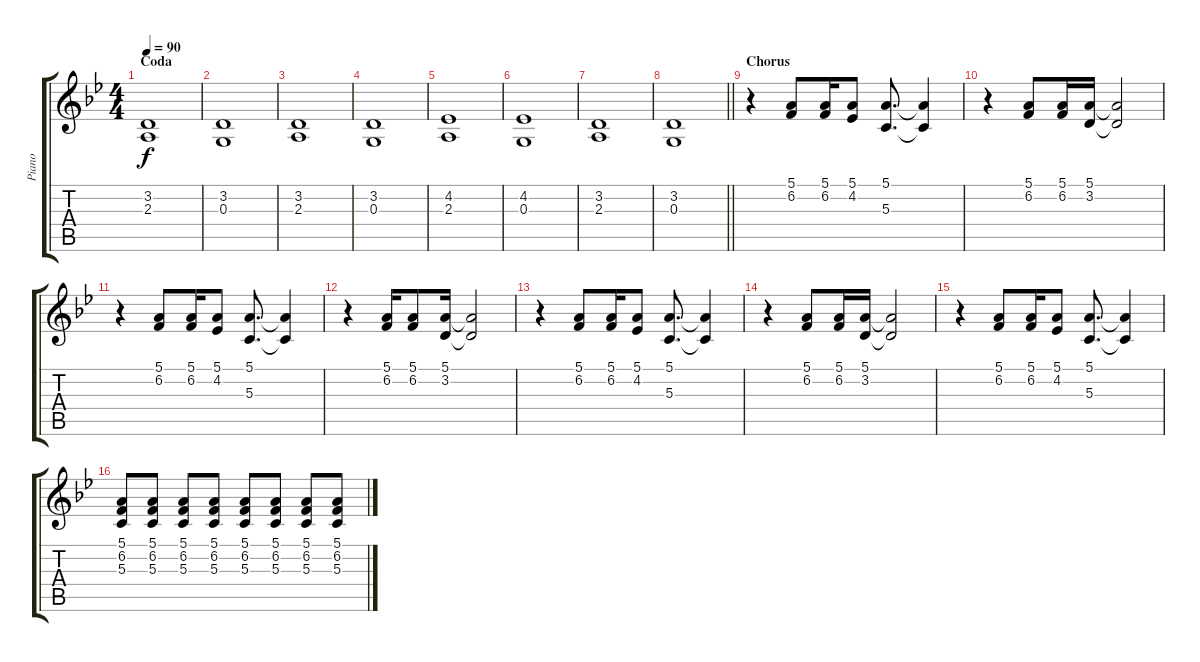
\track ("Piano" "Piano") {instrument acousticgrandpiano}
\staff {score tabs}
\tuning (E4 B3 G3 D3 A2 E2) {hide}
\ts (4 4)
\section ("" "Coda")
\tempo 90
\clef g2
\ks bb
(3.2 2.3).1{dy f} |
(3.2 0.3).1 |
(3.2 2.3).1 |
(3.2 0.3).1 |
(4.2 2.3).1 |
(4.2 0.3).1 |
(3.2 2.3).1 |
\barLineRight lightlight
(3.2 0.3).1 |
\section ("" "Chorus")
r.4 (5.1 6.2).8 (5.1 6.2).16 (5.1 4.2).8 (5.1 5.3).8{d} (5.1{t} 5.3{t}).4 |
r.4 (5.1 6.2).8 (5.1 6.2).16 (5.1 3.2).16 (5.1{t} 3.2{t}).2 |
r.4 (5.1 6.2).8 (5.1 6.2).16 (5.1 4.2).8 (5.1 5.3).8{d} (5.1{t} 5.3{t}).4 |
r.4 (5.1 6.2).16 (5.1 6.2).8 (5.1 3.2).16 (5.1{t} 3.2{t}).2 |
r.4 (5.1 6.2).8 (5.1 6.2).16 (5.1 4.2).8 (5.1 5.3).8{d} (5.1{t} 5.3{t}).4 |
r.4 (5.1 6.2).8 (5.1 6.2).16 (5.1 3.2).16 (5.1{t} 3.2{t}).2 |
r.4 (5.1 6.2).8 (5.1 6.2).16 (5.1 4.2).8 (5.1 5.3).8{d} (5.1{t} 5.3{t}).4 |
(5.1 6.2 5.3).8 (5.1 6.2 5.3).8 (5.1 6.2 5.3).8 (5.1 6.2 5.3).8 (5.1 6.2 5.3).8 (5.1 6.2 5.3).8 (5.1 6.2 5.3).8 (5.1 6.2 5.3).8
